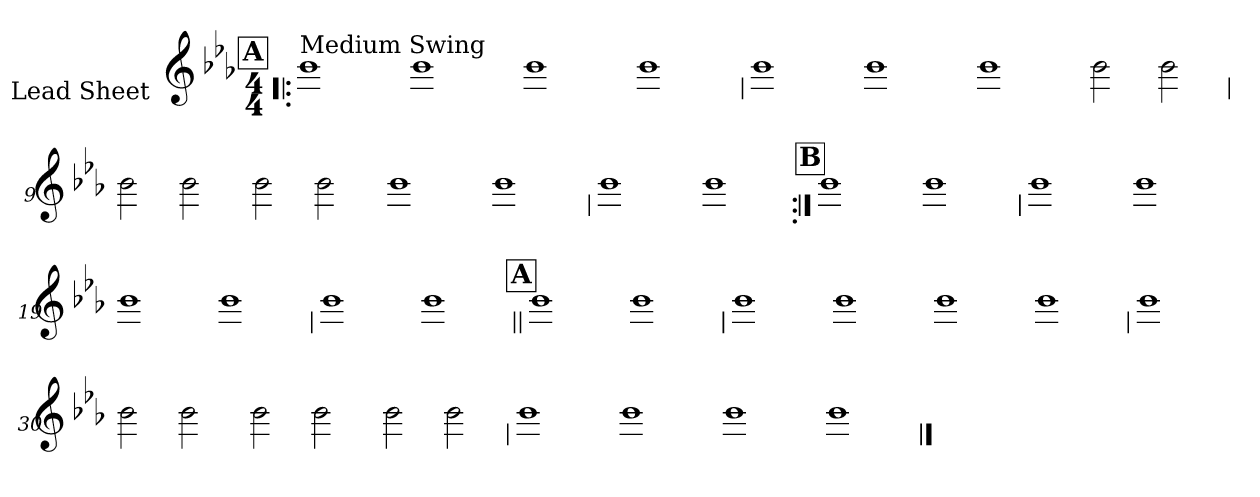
**kern
*part1
*staff1
*I"Lead Sheet
*stria0
*clefG2
*k[b-e-a-]
*c:
*M4/4
!!LO:REH:place=s1:a:t=A
=1!|:
!LO:TX:a:t=Medium Swing
1b-
=2-
1b-
=3-
1b-
=4-
1b-
!!LO:LB:g=z
=5
1b-
=6-
1b-
=7-
1b-
=8-
2b-
2b-
!!LO:LB:g=z
=9
2b-
2b-
=10-
2b-
2b-
=11-
1b-
=12-
1b-
!!LO:LB:g=z
=13
1b-
=14-
1b-
!!LO:REH:place=s1:a:t=B
=15:|!
1b-
=16-
1b-
!!LO:LB:g=z
=17
1b-
=18-
1b-
=19-
1b-
=20-
1b-
!!LO:LB:g=z
=21
1b-
=22-
1b-
!!LO:REH:place=s1:a:t=A
=23||
1b-
=24-
1b-
!!LO:LB:g=z
=25
1b-
=26-
1b-
=27-
1b-
=28-
1b-
!!LO:LB:g=z
=29
1b-
=30-
2b-
2b-
=31-
2b-
2b-
=32-
2b-
2b-
!!LO:LB:g=z
=33
1b-
=34-
1b-
=35-
1b-
=36-
1b-
==
*-
